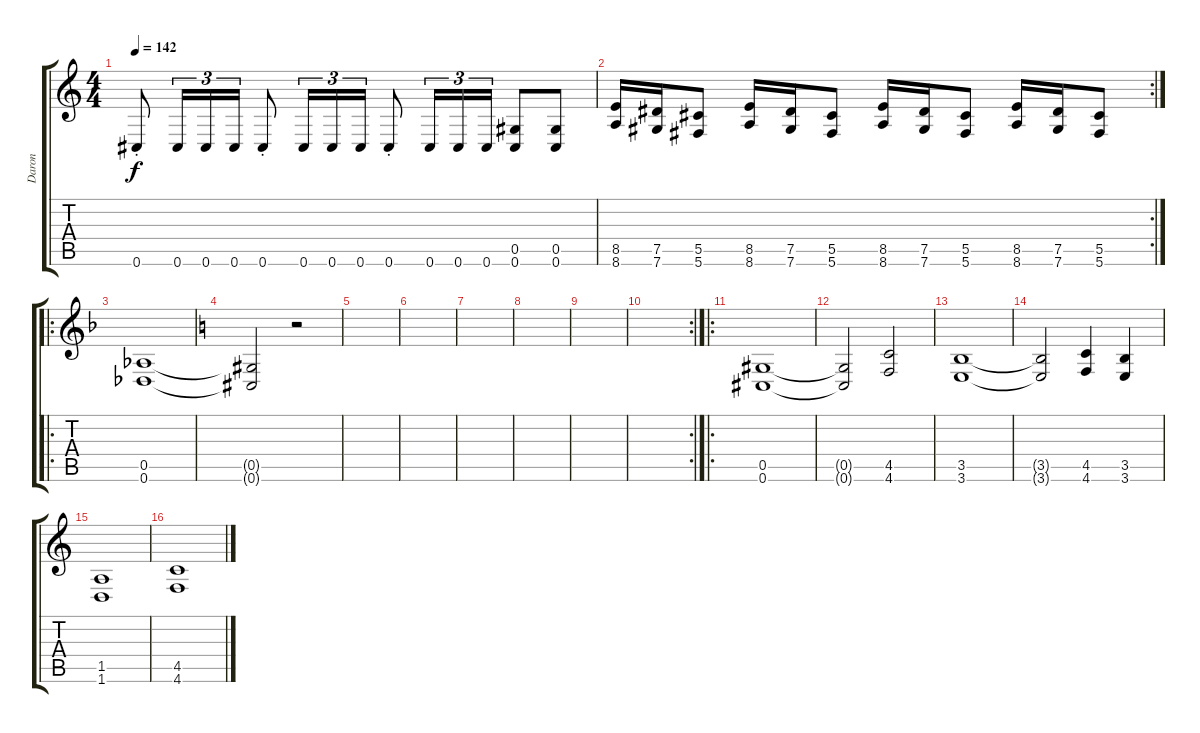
\track ("Daron " "Daron ") {instrument overdrivenguitar}
\staff {score tabs}
\tuning (Eb4 Bb3 Gb3 Db3 Ab2 Db2) {hide}
\ts (4 4)
\tempo 142
\clef g2
\ks c
0.6{st}.8{dy f} 0.6.16{tu (3 2)} 0.6.16{tu (3 2)} 0.6.16{tu (3 2)} 0.6{st}.8 0.6.16{tu (3 2)} 0.6.16{tu (3 2)} 0.6.16{tu (3 2)} 0.6{st}.8 0.6.16{tu (3 2)} 0.6.16{tu (3 2)} 0.6.16{tu (3 2)} (0.5 0.6).8 (0.5 0.6).8 |
\rc 2
(8.5 8.6).16 (7.5 7.6).16 (5.5 5.6).8 (8.5 8.6).16 (7.5 7.6).16 (5.5 5.6).8 (8.5 8.6).16 (7.5 7.6).16 (5.5 5.6).8 (8.5 8.6).16 (7.5 7.6).16 (5.5 5.6).8 |
\ro
\ks f
(0.5 0.6).1{volume 0} |
\ks c
(0.5{t} 0.6{t}).2 r.2 |
|
|
|
|
|
\rc 2
|
\ro
(0.5 0.6).1{volume 16} |
(0.5{t} 0.6{t}).2 (4.5 4.6).2 |
(3.5 3.6).1 |
(3.5{t} 3.6{t}).2 (4.5 4.6).4 (3.5 3.6).4 |
(1.5 1.6).1 |
(4.5 4.6).1
